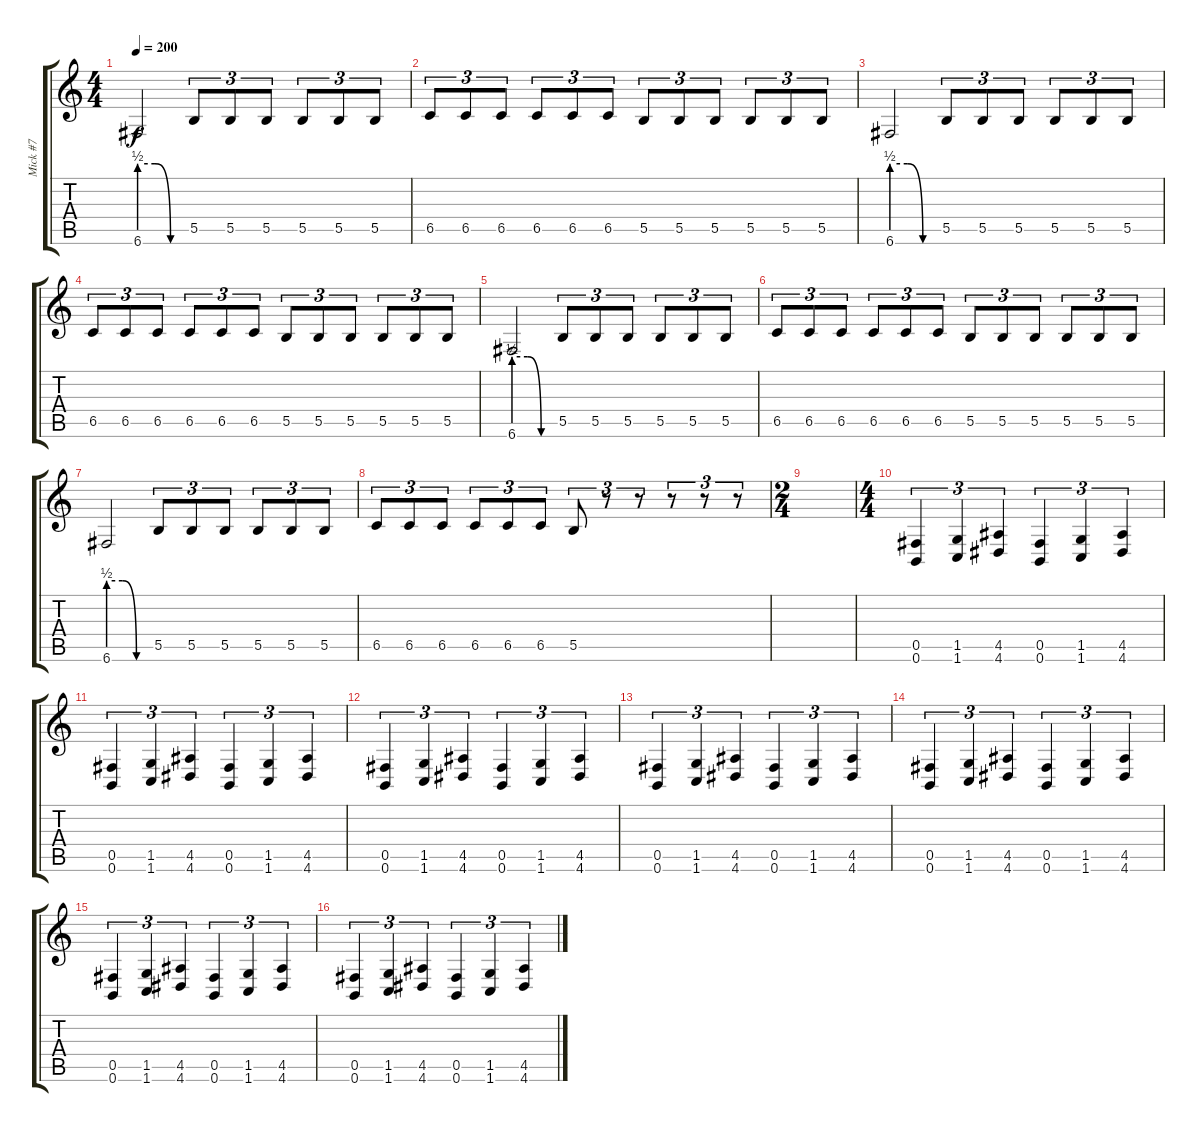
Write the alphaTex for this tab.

\track ("Mick #7" "Mick #7") {instrument distortionguitar}
\staff {score tabs}
\tuning (Db4 Ab3 E3 B2 Gb2 B1) {hide}
\ts (4 4)
\tempo 200
\clef g2
\ks c
6.6{be (custom 0 2 20 2 40 0 60 0)}.2{dy f} 5.5.8{tu (3 2)} 5.5.8{tu (3 2)} 5.5.8{tu (3 2)} 5.5.8{tu (3 2)} 5.5.8{tu (3 2)} 5.5.8{tu (3 2)} |
6.5.8{tu (3 2)} 6.5.8{tu (3 2)} 6.5.8{tu (3 2)} 6.5.8{tu (3 2)} 6.5.8{tu (3 2)} 6.5.8{tu (3 2)} 5.5.8{tu (3 2)} 5.5.8{tu (3 2)} 5.5.8{tu (3 2)} 5.5.8{tu (3 2)} 5.5.8{tu (3 2)} 5.5.8{tu (3 2)} |
6.6{be (custom 0 2 20 2 40 0 60 0)}.2 5.5.8{tu (3 2)} 5.5.8{tu (3 2)} 5.5.8{tu (3 2)} 5.5.8{tu (3 2)} 5.5.8{tu (3 2)} 5.5.8{tu (3 2)} |
6.5.8{tu (3 2)} 6.5.8{tu (3 2)} 6.5.8{tu (3 2)} 6.5.8{tu (3 2)} 6.5.8{tu (3 2)} 6.5.8{tu (3 2)} 5.5.8{tu (3 2)} 5.5.8{tu (3 2)} 5.5.8{tu (3 2)} 5.5.8{tu (3 2)} 5.5.8{tu (3 2)} 5.5.8{tu (3 2)} |
6.6{be (custom 0 2 20 2 40 0 60 0)}.2 5.5.8{tu (3 2)} 5.5.8{tu (3 2)} 5.5.8{tu (3 2)} 5.5.8{tu (3 2)} 5.5.8{tu (3 2)} 5.5.8{tu (3 2)} |
6.5.8{tu (3 2)} 6.5.8{tu (3 2)} 6.5.8{tu (3 2)} 6.5.8{tu (3 2)} 6.5.8{tu (3 2)} 6.5.8{tu (3 2)} 5.5.8{tu (3 2)} 5.5.8{tu (3 2)} 5.5.8{tu (3 2)} 5.5.8{tu (3 2)} 5.5.8{tu (3 2)} 5.5.8{tu (3 2)} |
6.6{be (custom 0 2 20 2 40 0 60 0)}.2 5.5.8{tu (3 2)} 5.5.8{tu (3 2)} 5.5.8{tu (3 2)} 5.5.8{tu (3 2)} 5.5.8{tu (3 2)} 5.5.8{tu (3 2)} |
6.5.8{tu (3 2)} 6.5.8{tu (3 2)} 6.5.8{tu (3 2)} 6.5.8{tu (3 2)} 6.5.8{tu (3 2)} 6.5.8{tu (3 2)} 5.5.8{tu (3 2)} r.8{tu (3 2)} r.8{tu (3 2)} r.8{tu (3 2)} r.8{tu (3 2)} r.8{tu (3 2)} |
\ts (2 4)
|
\ts (4 4)
(0.5 0.6).4{tu (3 2)} (1.5 1.6).4{tu (3 2)} (4.5 4.6).4{tu (3 2)} (0.5 0.6).4{tu (3 2)} (1.5 1.6).4{tu (3 2)} (4.5 4.6).4{tu (3 2)} |
(0.5 0.6).4{tu (3 2)} (1.5 1.6).4{tu (3 2)} (4.5 4.6).4{tu (3 2)} (0.5 0.6).4{tu (3 2)} (1.5 1.6).4{tu (3 2)} (4.5 4.6).4{tu (3 2)} |
(0.5 0.6).4{tu (3 2)} (1.5 1.6).4{tu (3 2)} (4.5 4.6).4{tu (3 2)} (0.5 0.6).4{tu (3 2)} (1.5 1.6).4{tu (3 2)} (4.5 4.6).4{tu (3 2)} |
(0.5 0.6).4{tu (3 2)} (1.5 1.6).4{tu (3 2)} (4.5 4.6).4{tu (3 2)} (0.5 0.6).4{tu (3 2)} (1.5 1.6).4{tu (3 2)} (4.5 4.6).4{tu (3 2)} |
(0.5 0.6).4{tu (3 2)} (1.5 1.6).4{tu (3 2)} (4.5 4.6).4{tu (3 2)} (0.5 0.6).4{tu (3 2)} (1.5 1.6).4{tu (3 2)} (4.5 4.6).4{tu (3 2)} |
(0.5 0.6).4{tu (3 2)} (1.5 1.6).4{tu (3 2)} (4.5 4.6).4{tu (3 2)} (0.5 0.6).4{tu (3 2)} (1.5 1.6).4{tu (3 2)} (4.5 4.6).4{tu (3 2)} |
(0.5 0.6).4{tu (3 2)} (1.5 1.6).4{tu (3 2)} (4.5 4.6).4{tu (3 2)} (0.5 0.6).4{tu (3 2)} (1.5 1.6).4{tu (3 2)} (4.5 4.6).4{tu (3 2)}
